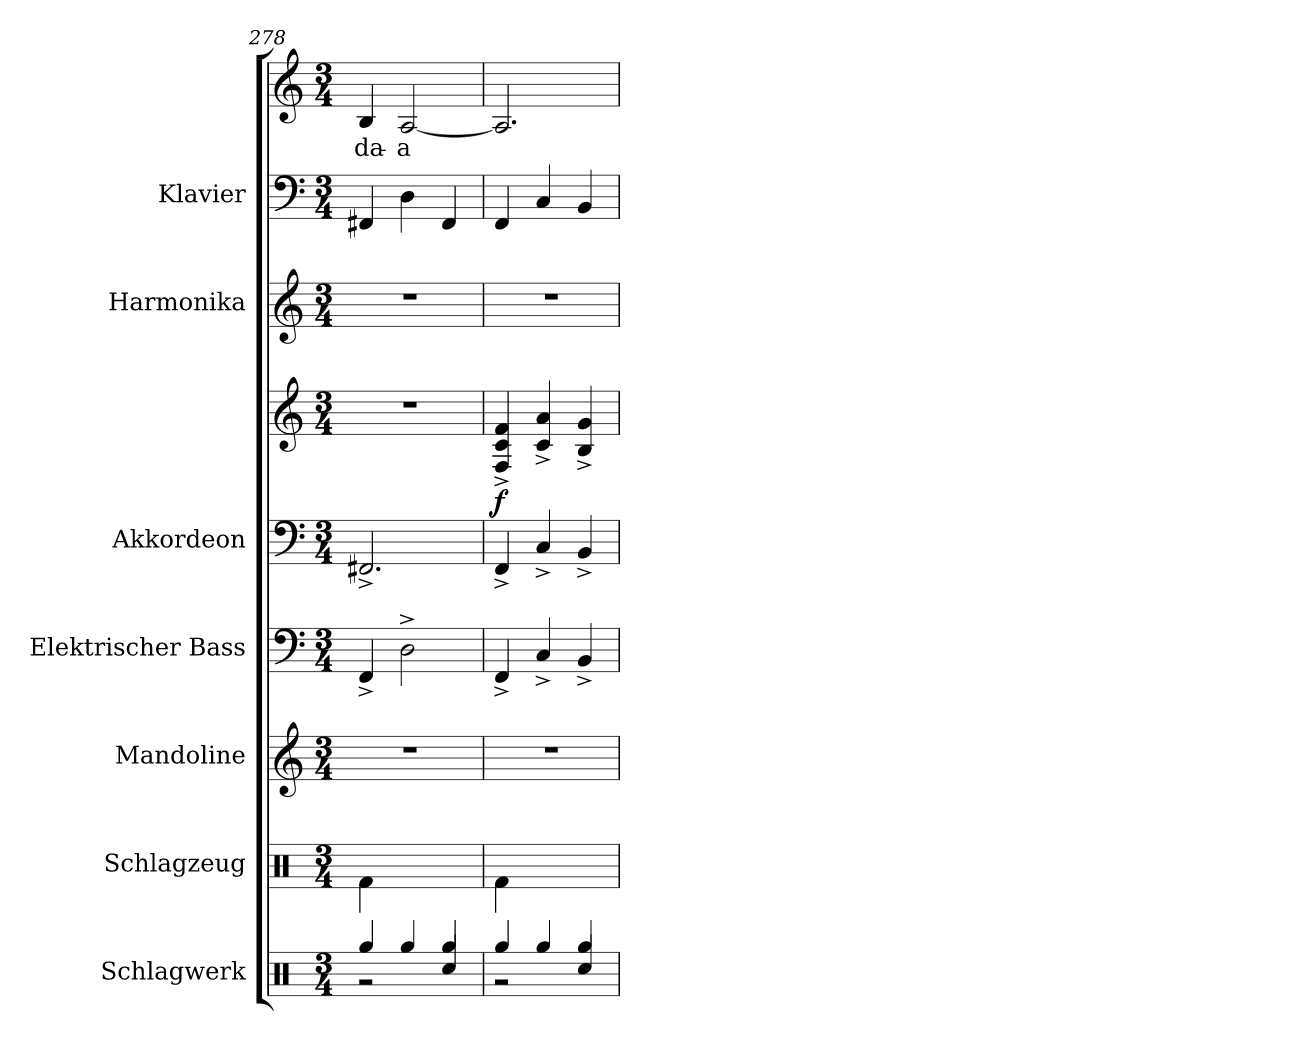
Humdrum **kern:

**kern	**kern	**kern	**kern	**kern	**kern	**dynam	**kern	**kern	**kern	**text
*part7	*part6	*part5	*part4	*part3	*part3	*part3	*part2	*part1	*part1	*part1
*staff9	*staff8	*staff7	*staff6	*staff5	*staff4	*staff4/5	*staff3	*staff2	*staff1	*staff1
*I"Schlagwerk	*I"Schlagzeug	*I"Mandoline	*I"Elektrischer Bass	*I"Akkordeon	*	*	*I"Harmonika	*I"Klavier	*	*
*I'Schlw.	*I'Schlgz.	*I'Mand.	*I'E-B.	*I'Akk.	*	*	*	*I'Klav.	*	*
*clefX	*clefX	*clefG2	*clefF4	*clefF4	*clefG2	*	*clefG2	*clefF4	*clefG2	*
*	*	*	*ITrd7c12	*	*	*	*	*	*	*
*k[]	*k[]	*k[]	*k[]	*k[]	*k[]	*	*k[]	*k[]	*k[]	*
*M3/4	*M3/4	*M3/4	*M3/4	*M3/4	*M3/4	*	*M3/4	*M3/4	*M3/4	*
=278	=278	=278	=278	=278	=278	=278	=278	=278	=278	=278
*^	*^	*	*	*	*	*	*	*	*	*
!	!	!	!	!	!	!	!	!	!	!	!	!LO:LY:b
4Rgg/	2r	2.ryy	4Rf\	2.r	4FFF^/	2.FF#X^/	2.r	.	2.r	4FF#X/	4B/	da-
!	!	!	!	!	!	!	!	!	!	!	!	!LO:LY:b
4Rgg/	.	.	2ryy	.	2DD^\	.	.	.	.	4D\	[2A/	-a
4Rgg/	4Rcc/	.	.	.	.	.	.	.	.	4FF#/	.	.
=279	=279	=279	=279	=279	=279	=279	=279	=279	=279	=279	=279	=279
!	!	!	!	!	!	!	!	!LO:DY:b	!	!	!	!
4Rgg/	2r	2.ryy	4Rf\	2.r	4FFF^/	4FF^/	4F/^ 4c/^ 4f/^	f	2.r	4FF/	2.A/]	.
4Rgg/	.	.	2ryy	.	4CC^/	4C^/	4c/^ 4a/^	.	.	4C/	.	.
4Rgg/	4Rcc/	.	.	.	4BBB^/	4BB^/	4B/^ 4g/^	.	.	4BB/	.	.
*v	*v	*	*	*	*	*	*	*	*	*	*	*
*	*v	*v	*	*	*	*	*	*	*	*	*
=	=	=	=	=	=	=	=	=	=	=
*-	*-	*-	*-	*-	*-	*-	*-	*-	*-	*-
